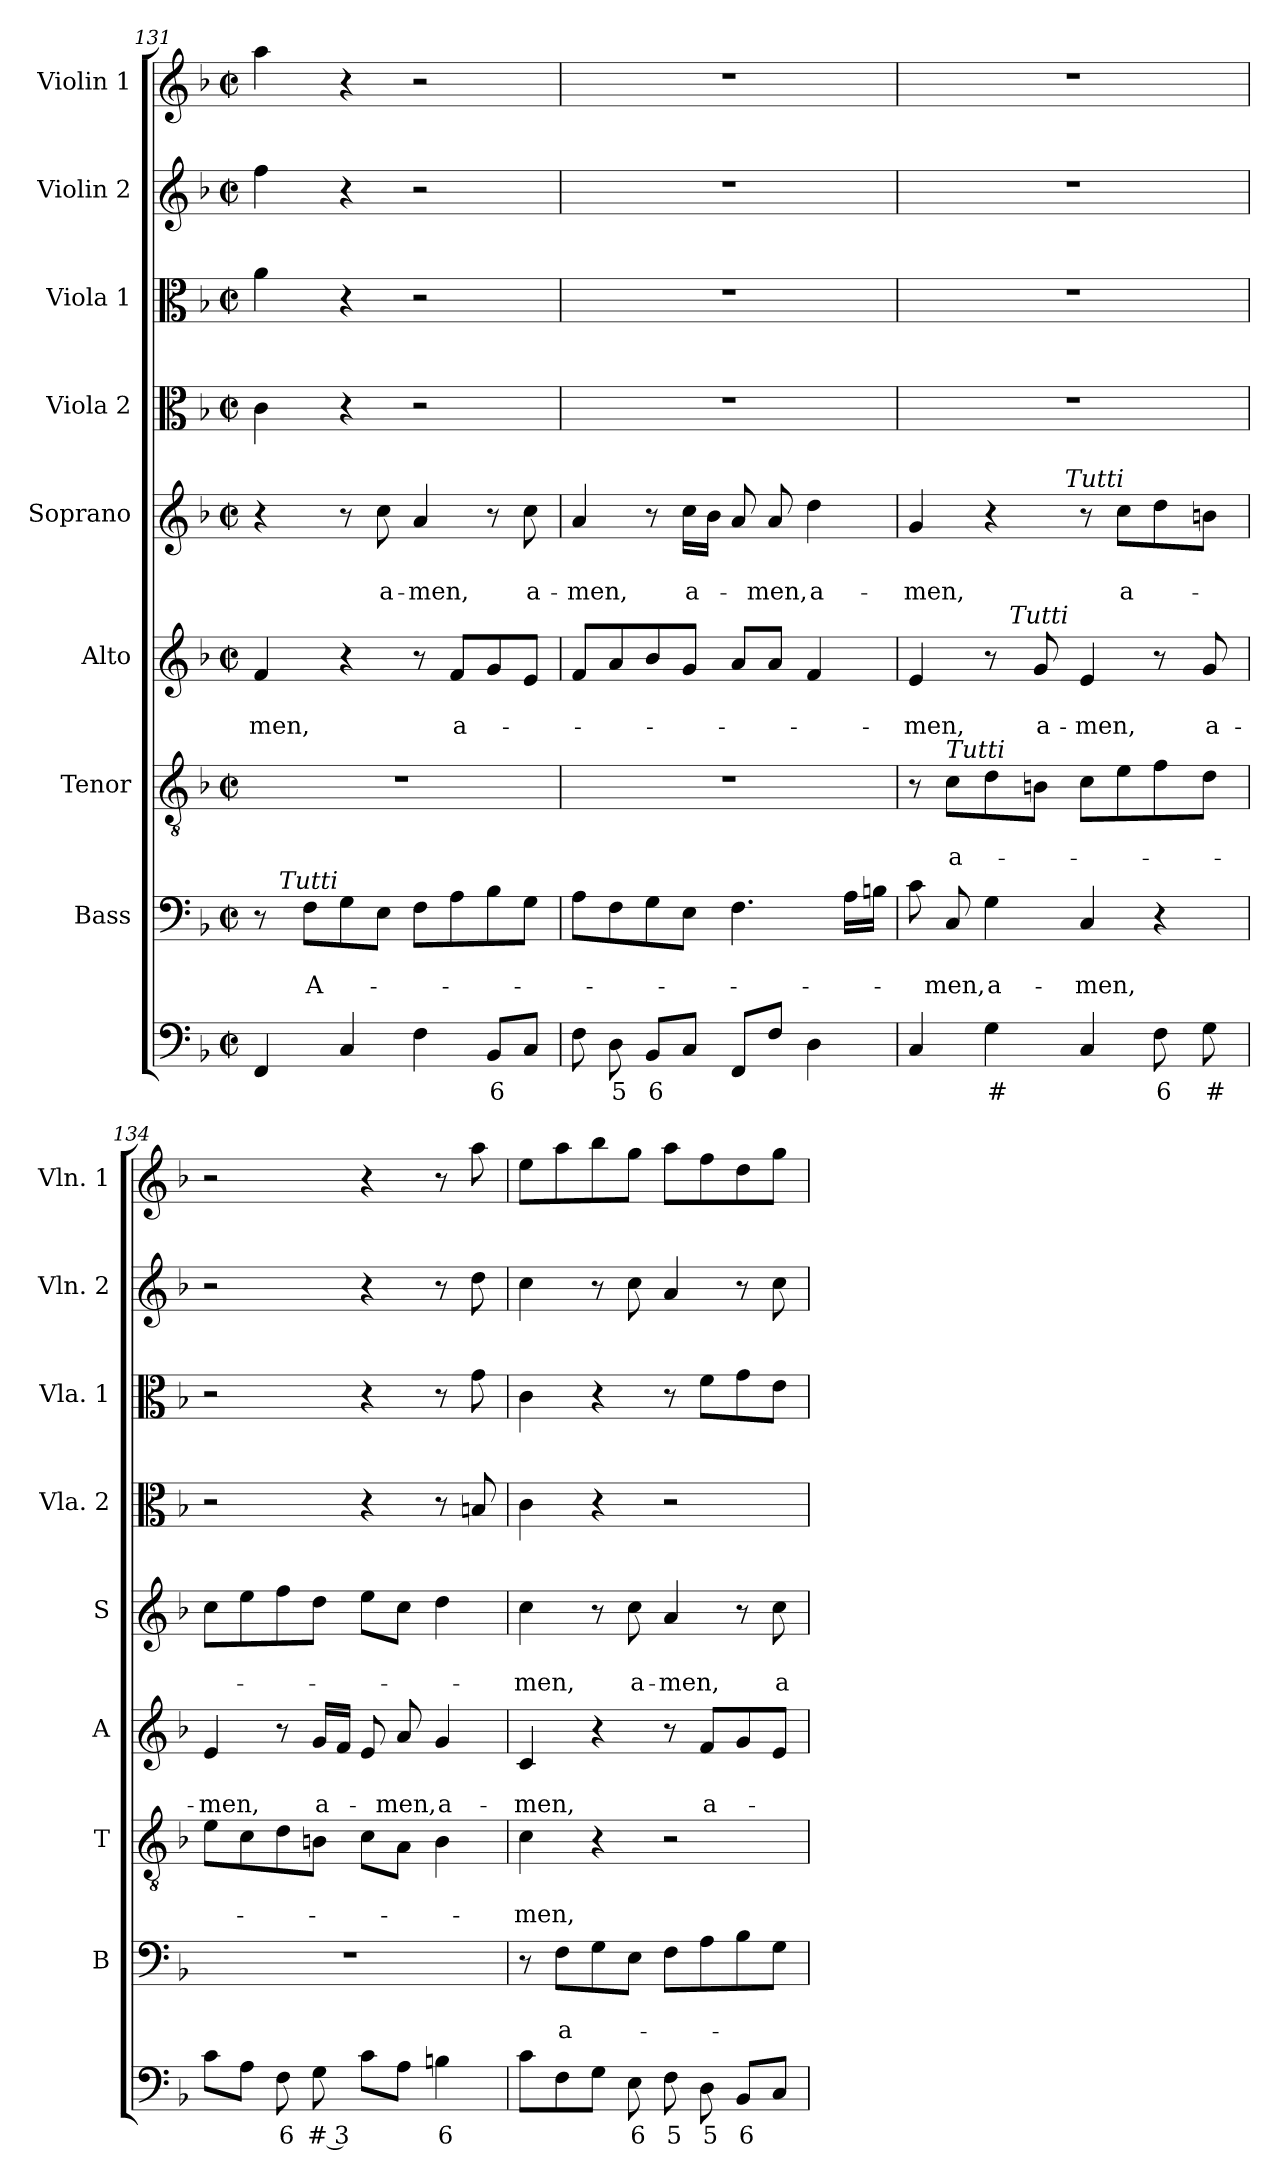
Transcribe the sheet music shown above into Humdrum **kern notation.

**kern	**text	**kern	**text	**text	**kern	**text	**text	**kern	**text	**text	**kern	**text	**text	**kern	**kern	**kern	**kern
*part9	*part9	*part8	*part8	*part8	*part7	*part7	*part7	*part6	*part6	*part6	*part5	*part5	*part5	*part4	*part3	*part2	*part1
*staff9	*staff9	*staff8	*staff8	*staff8	*staff7	*staff7	*staff7	*staff6	*staff6	*staff6	*staff5	*staff5	*staff5	*staff4	*staff3	*staff2	*staff1
*	*	*I"Bass	*	*	*I"Tenor	*	*	*I"Alto	*	*	*I"Soprano	*	*	*I"Viola 2	*I"Viola 1	*I"Violin 2	*I"Violin 1
*	*	*I'B	*	*	*I'T	*	*	*I'A	*	*	*I'S	*	*	*I'Vla. 2	*I'Vla. 1	*I'Vln. 2	*I'Vln. 1
*clefF4	*	*clefF4	*	*	*clefGv2	*	*	*clefG2	*	*	*clefG2	*	*	*clefC3	*clefC3	*clefG2	*clefG2
*k[b-]	*	*k[b-]	*	*	*k[b-]	*	*	*k[b-]	*	*	*k[b-]	*	*	*k[b-]	*k[b-]	*k[b-]	*k[b-]
*F:	*	*F:	*	*	*F:	*	*	*F:	*	*	*F:	*	*	*F:	*F:	*F:	*F:
*M2/2	*	*M2/2	*	*	*M2/2	*	*	*M2/2	*	*	*M2/2	*	*	*M2/2	*M2/2	*M2/2	*M2/2
*met(c|)	*	*met(c|)	*	*	*met(c|)	*	*	*met(c|)	*	*	*met(c|)	*	*	*met(c|)	*met(c|)	*met(c|)	*met(c|)
=131	=131	=131	=131	=131	=131	=131	=131	=131	=131	=131	=131	=131	=131	=131	=131	=131	=131
!	!	!	!	!	!	!	!	!	!	!LO:LY:b	!	!	!	!	!	!	!
*	*	*^	*	*	*	*	*	*	*	*	*	*	*	*	*	*	*
4FF/	.	8r	16ryy	.	.	1r	.	.	4f/	.	-men,	4r	.	.	4c\	4a\	4ff\	4aa\
!	!	!	!LO:TX:a:i:t=Tutti	!	!	!	!	!	!	!	!	!	!	!	!	!	!	!
.	.	.	2...ryy	.	.	.	.	.	.	.	.	.	.	.	.	.	.	.
!	!	!	!	!	!LO:LY:b	!	!	!	!	!	!	!	!	!	!	!	!	!
.	.	8F\L	.	.	A-	.	.	.	.	.	.	.	.	.	.	.	.	.
4C/	.	8G\	.	.	.	.	.	.	4r	.	.	8r	.	.	4r	4r	4r	4r
!	!	!	!	!	!	!	!	!	!	!	!	!	!	!LO:LY:b	!	!	!	!
.	.	8E\J	.	.	.	.	.	.	.	.	.	8cc\	.	a-	.	.	.	.
!	!	!	!	!	!	!	!	!	!	!	!	!	!	!LO:LY:b	!	!	!	!
4F\	.	8F\L	.	.	.	.	.	.	8r	.	.	4a/	.	-men,	2r	2r	2r	2r
!	!	!	!	!	!	!	!	!	!	!	!LO:LY:b	!	!	!	!	!	!	!
.	.	8A\	.	.	.	.	.	.	8f/L	.	a-	.	.	.	.	.	.	.
!	!LO:LY:b	!	!	!	!	!	!	!	!	!	!	!	!	!	!	!	!	!
8BB-/L	6	8B-\	.	.	.	.	.	.	8g/	.	.	8r	.	.	.	.	.	.
!	!	!	!	!	!	!	!	!	!	!	!	!	!	!LO:LY:b	!	!	!	!
8C/J	.	8G\J	.	.	.	.	.	.	8e/J	.	.	8cc\	.	a-	.	.	.	.
=132	=132	=132	=132	=132	=132	=132	=132	=132	=132	=132	=132	=132	=132	=132	=132	=132	=132	=132
!	!	!	!	!	!	!	!	!	!	!	!	!	!	!LO:LY:b	!	!	!	!
*	*	*v	*v	*	*	*	*	*	*	*	*	*	*	*	*	*	*	*
8F\	.	8A\L	.	.	1r	.	.	8f/L	.	.	4a/	.	-men,	1r	1r	1r	1r
!	!LO:LY:b	!	!	!	!	!	!	!	!	!	!	!	!	!	!	!	!
8D\	5	8F\	.	.	.	.	.	8a/	.	.	.	.	.	.	.	.	.
!	!LO:LY:b	!	!	!	!	!	!	!	!	!	!	!	!	!	!	!	!
8BB-/L	6	8G\	.	.	.	.	.	8b-/	.	.	8r	.	.	.	.	.	.
!	!	!	!	!	!	!	!	!	!	!	!	!	!LO:LY:b	!	!	!	!
8C/J	.	8E\J	.	.	.	.	.	8g/J	.	.	16cc\LL	.	a-	.	.	.	.
.	.	.	.	.	.	.	.	.	.	.	16b-\JJ	.	.	.	.	.	.
8FF/L	.	4.F\	.	.	.	.	.	8a/L	.	.	8a/	.	.	.	.	.	.
!	!	!	!	!	!	!	!	!	!	!	!	!	!LO:LY:b	!	!	!	!
8F/J	.	.	.	.	.	.	.	8a/J	.	.	8a/	.	-men,	.	.	.	.
!	!	!	!	!	!	!	!	!	!	!	!	!	!LO:LY:b	!	!	!	!
4D\	.	.	.	.	.	.	.	4f/	.	.	4dd\	.	a-	.	.	.	.
.	.	16A\LL	.	.	.	.	.	.	.	.	.	.	.	.	.	.	.
.	.	16Bn\JJ	.	.	.	.	.	.	.	.	.	.	.	.	.	.	.
=133	=133	=133	=133	=133	=133	=133	=133	=133	=133	=133	=133	=133	=133	=133	=133	=133	=133
!	!	!	!	!	!	!	!	!	!	!LO:LY:b	!	!	!LO:LY:b	!	!	!	!
*	*	*	*	*	*	*	*	*^	*	*	*^	*	*	*	*	*	*
4C/	.	8c\	.	.	8r	.	.	4e/	4ryy	.	men,	4g/	4...ryy	.	-men,	1r	1r	1r	1r
!	!	!	!	!	!LO:TX:a:i:t=Tutti	!	!	!	!	!	!	!	!	!	!	!	!	!	!
!	!	!	!	!LO:LY:b	!	!	!LO:LY:b	!	!	!	!	!	!	!	!	!	!	!	!
.	.	8C/	.	-men,	8c\L	.	a-	.	.	.	.	.	.	.	.	.	.	.	.
!	!LO:LY:b	!	!	!LO:LY:b	!	!	!	!	!	!	!	!	!	!	!	!	!	!	!
4G\	#	4G\	.	a-	8d\	.	.	8r	16ryy	.	.	4r	.	.	.	.	.	.	.
!	!	!	!	!	!	!	!	!	!LO:TX:a:i:t=Tutti	!	!	!	!	!	!	!	!	!	!
.	.	.	.	.	.	.	.	.	2ryy	.	.	.	.	.	.	.	.	.	.
!	!	!	!	!	!	!	!	!	!	!	!LO:LY:b	!	!	!	!	!	!	!	!
.	.	.	.	.	8Bn\J	.	.	8g/	.	.	a-	.	.	.	.	.	.	.	.
!	!	!	!	!	!	!	!	!	!	!	!	!	!LO:TX:a:i:t=Tutti	!	!	!	!	!	!
.	.	.	.	.	.	.	.	.	.	.	.	.	2ryy	.	.	.	.	.	.
!	!	!	!	!LO:LY:b	!	!	!	!	!	!	!LO:LY:b	!	!	!	!	!	!	!	!
4C/	.	4C/	.	-men,	8c\L	.	.	4e/	.	.	-men,	8r	.	.	.	.	.	.	.
!	!	!	!	!	!	!	!	!	!	!	!	!	!	!	!LO:LY:b	!	!	!	!
.	.	.	.	.	8e\	.	.	.	.	.	.	8cc\L	.	.	a-	.	.	.	.
!	!LO:LY:b	!	!	!	!	!	!	!	!	!	!	!	!	!	!	!	!	!	!
8F\	6	4r	.	.	8f\	.	.	8r	.	.	.	8dd\	.	.	.	.	.	.	.
.	.	.	.	.	.	.	.	.	8.ryy	.	.	.	.	.	.	.	.	.	.
!	!LO:LY:b	!	!	!	!	!	!	!	!	!	!LO:LY:b	!	!	!	!	!	!	!	!
8G\	#	.	.	.	8d\J	.	.	8g/	.	.	a-	8bn\J	.	.	.	.	.	.	.
.	.	.	.	.	.	.	.	.	.	.	.	.	32ryy	.	.	.	.	.	.
=134	=134	=134	=134	=134	=134	=134	=134	=134	=134	=134	=134	=134	=134	=134	=134	=134	=134	=134	=134
!	!	!	!	!	!	!	!	!	!	!	!LO:LY:b	!	!	!	!	!	!	!	!
*	*	*	*	*	*	*	*	*v	*v	*	*	*	*	*	*	*	*	*	*
*	*	*	*	*	*	*	*	*	*	*	*v	*v	*	*	*	*	*	*
8c\L	.	1r	.	.	8e\L	.	.	4e/	.	-men,	8cc\L	.	.	2r	2r	2r	2r
8A\J	.	.	.	.	8c\	.	.	.	.	.	8ee\	.	.	.	.	.	.
!	!LO:LY:b	!	!	!	!	!	!	!	!	!	!	!	!	!	!	!	!
8F\	6	.	.	.	8d\	.	.	8r	.	.	8ff\	.	.	.	.	.	.
!	!LO:LY:b	!	!	!	!	!	!	!	!	!LO:LY:b	!	!	!	!	!	!	!
8G\	# 3	.	.	.	8Bn\J	.	.	16g/LL	.	a-	8dd\J	.	.	.	.	.	.
.	.	.	.	.	.	.	.	16f/JJ	.	.	.	.	.	.	.	.	.
8c\L	.	.	.	.	8c\L	.	.	8e/	.	.	8ee\L	.	.	4r	4r	4r	4r
!	!	!	!	!	!	!	!	!	!	!LO:LY:b	!	!	!	!	!	!	!
8A\J	.	.	.	.	8A\J	.	.	8a/	.	-men,	8cc\J	.	.	.	.	.	.
!	!LO:LY:b	!	!	!	!	!	!	!	!	!LO:LY:b	!	!	!	!	!	!	!
4Bn\	6	.	.	.	4B\	.	.	4g/	.	a-	4dd\	.	.	8r	8r	8r	8r
.	.	.	.	.	.	.	.	.	.	.	.	.	.	8Bn/	8g\	8dd\	8aa\
!!LO:PB:g=z
=135	=135	=135	=135	=135	=135	=135	=135	=135	=135	=135	=135	=135	=135	=135	=135	=135	=135
!	!	!	!	!	!	!	!LO:LY:b	!	!	!LO:LY:b	!	!	!LO:LY:b	!	!	!	!
8c\L	.	8r	.	.	4c\	.	-men,	4c/	.	-men,	4cc\	.	-men,	4c\	4c\	4cc\	8ee\L
!	!	!	!	!LO:LY:b	!	!	!	!	!	!	!	!	!	!	!	!	!
8F\	.	8F\L	.	a-	.	.	.	.	.	.	.	.	.	.	.	.	8aa\
8G\J	.	8G\	.	.	4r	.	.	4r	.	.	8r	.	.	4r	4r	8r	8bb-\
!	!LO:LY:b	!	!	!	!	!	!	!	!	!	!	!	!LO:LY:b	!	!	!	!
8E\	6	8E\J	.	.	.	.	.	.	.	.	8cc\	.	a-	.	.	8cc\	8gg\J
!	!LO:LY:b	!	!	!	!	!	!	!	!	!	!	!	!LO:LY:b	!	!	!	!
8F\	5	8F\L	.	.	2r	.	.	8r	.	.	4a/	.	-men,	2r	8r	4a/	8aa\L
!	!LO:LY:b	!	!	!	!	!	!	!	!	!LO:LY:b	!	!	!	!	!	!	!
8D\	5	8A\	.	.	.	.	.	8f/L	.	a-	.	.	.	.	8f\L	.	8ff\
!	!LO:LY:b	!	!	!	!	!	!	!	!	!	!	!	!	!	!	!	!
8BB-/L	6	8B-\	.	.	.	.	.	8g/	.	.	8r	.	.	.	8g\	8r	8dd\
!	!	!	!	!	!	!	!	!	!	!	!	!	!LO:LY:b	!	!	!	!
8C/J	.	8G\J	.	.	.	.	.	8e/J	.	.	8cc\	.	a-	.	8e\J	8cc\	8gg\J
=	=	=	=	=	=	=	=	=	=	=	=	=	=	=	=	=	=
*-	*-	*-	*-	*-	*-	*-	*-	*-	*-	*-	*-	*-	*-	*-	*-	*-	*-
